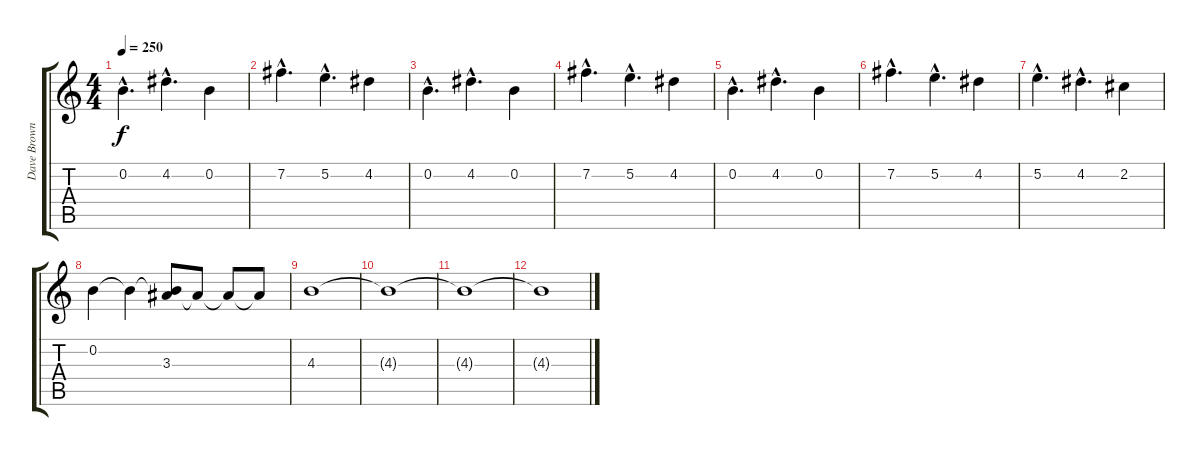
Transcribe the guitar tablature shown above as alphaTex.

\track ("Dave BrownSound" "Dave Brown") {instrument distortionguitar}
\staff {score tabs}
\tuning (E4 B3 G3 D3 A2 E2) {hide}
\ts (4 4)
\tempo 250
\clef g2
\ks c
0.2{hac}.4{d dy f} 4.2{hac}.4{d} 0.2.4 |
7.2{hac}.4{d} 5.2{hac}.4{d} 4.2.4 |
0.2{hac}.4{d} 4.2{hac}.4{d} 0.2.4 |
7.2{hac}.4{d} 5.2{hac}.4{d} 4.2.4 |
0.2{hac}.4{d} 4.2{hac}.4{d} 0.2.4 |
7.2{hac}.4{d} 5.2{hac}.4{d} 4.2.4 |
5.2{hac}.4{d} 4.2{hac}.4{d} 2.2.4 |
0.2.4 0.2{t}.4 (0.2{t} 3.3).8 3.3{t}.8 3.3{t}.8 3.3{t}.8 |
4.3.1 |
4.3{t}.1 |
4.3{t}.1{volume 0} |
4.3{t}.1
